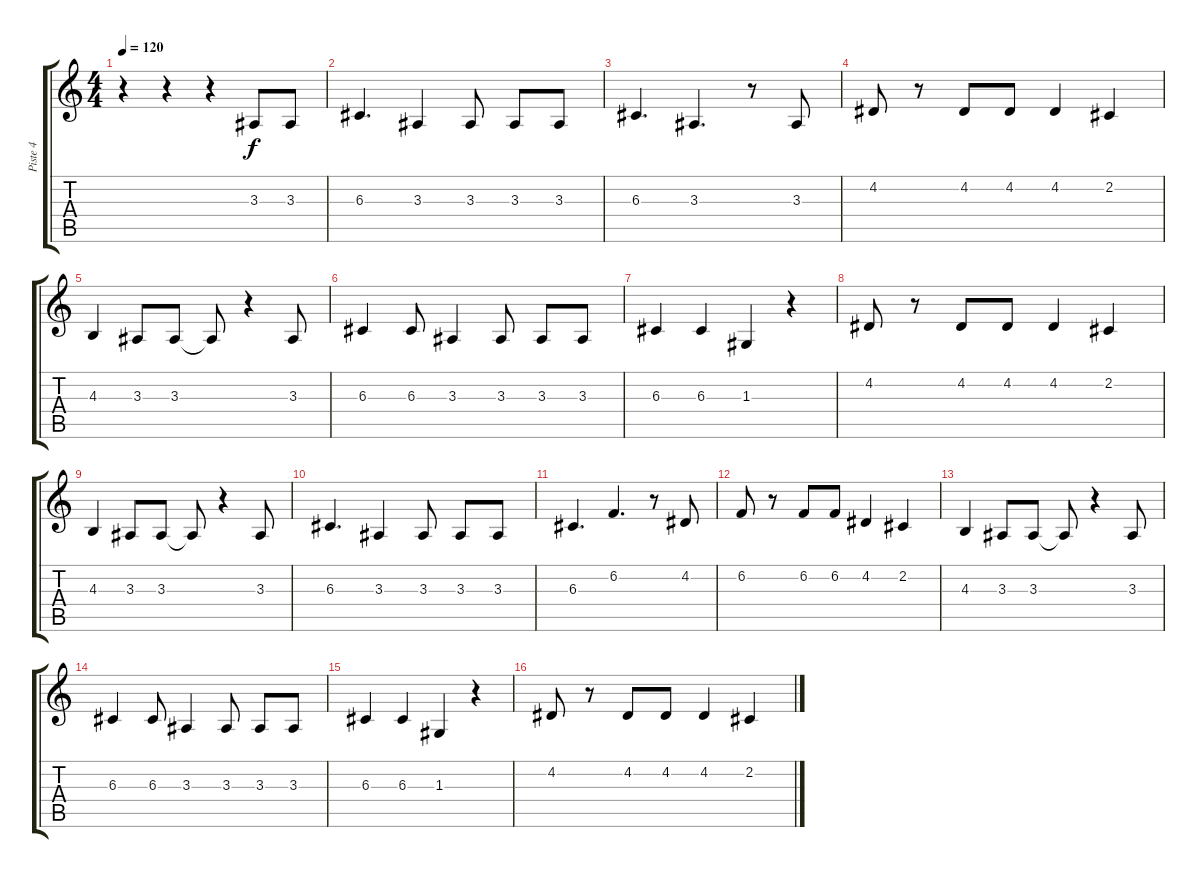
\track ("Piste 4" "Piste 4") {instrument altosax}
\staff {score tabs}
\tuning (E4 B3 G3 D3 A2 E2) {hide}
\ts (4 4)
\tempo 120
\clef g2
\ks c
r.4{dy f} r.4 r.4 3.3.8 3.3.8 |
6.3.4{d} 3.3.4 3.3.8 3.3.8 3.3.8 |
6.3.4{d} 3.3.4{d} r.8 3.3.8 |
4.2.8 r.8 4.2.8 4.2.8 4.2.4 2.2.4 |
4.3.4 3.3.8 3.3.8 3.3{t}.8 r.4 3.3.8 |
6.3.4 6.3.8 3.3.4 3.3.8 3.3.8 3.3.8 |
6.3.4 6.3.4 1.3.4 r.4 |
4.2.8 r.8 4.2.8 4.2.8 4.2.4 2.2.4 |
4.3.4 3.3.8 3.3.8 3.3{t}.8 r.4 3.3.8 |
6.3.4{d} 3.3.4 3.3.8 3.3.8 3.3.8 |
6.3.4{d} 6.2.4{d} r.8 4.2.8 |
6.2.8 r.8 6.2.8 6.2.8 4.2.4 2.2.4 |
4.3.4 3.3.8 3.3.8 3.3{t}.8 r.4 3.3.8 |
6.3.4 6.3.8 3.3.4 3.3.8 3.3.8 3.3.8 |
6.3.4 6.3.4 1.3.4 r.4 |
4.2.8 r.8 4.2.8 4.2.8 4.2.4 2.2.4
